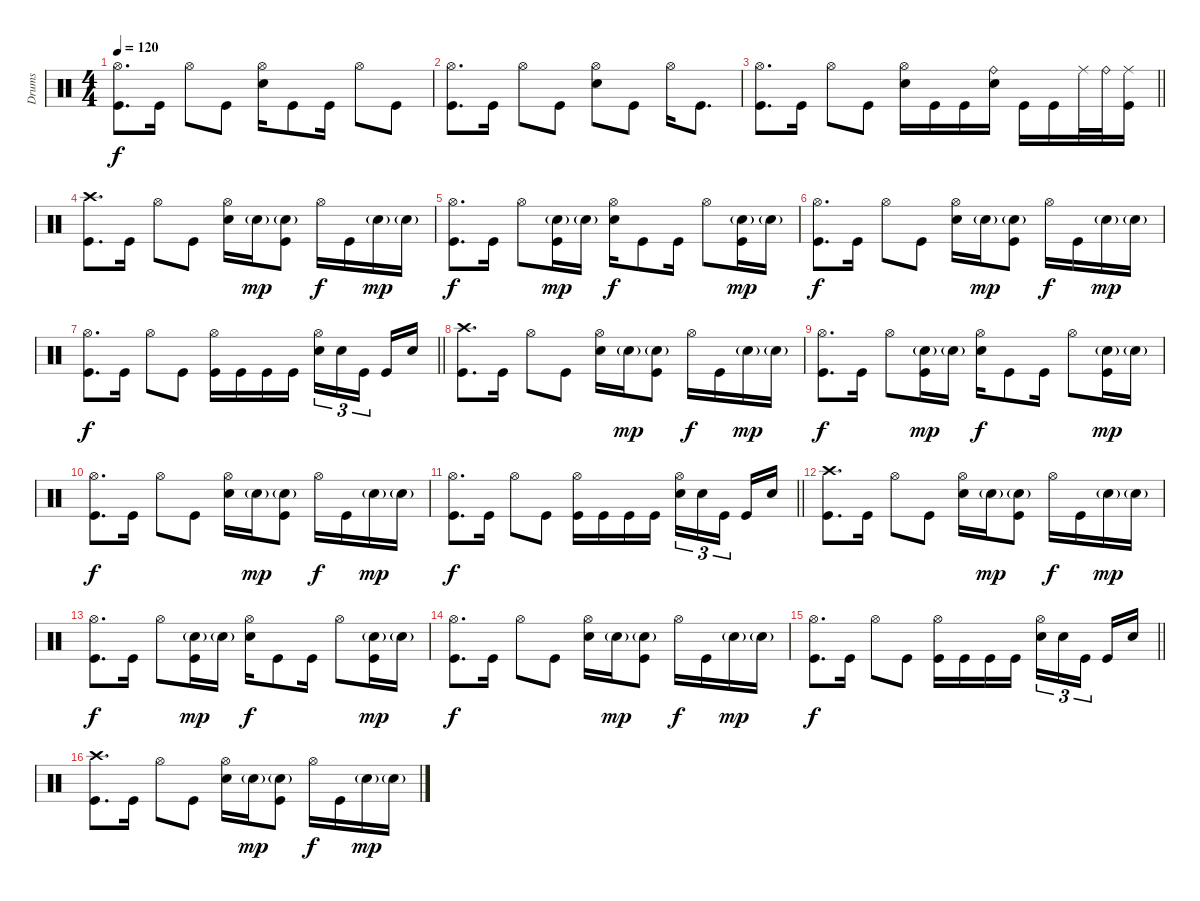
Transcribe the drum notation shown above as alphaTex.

\track ("Drums" "Drums") {instrument percussion}
\staff
\articulation defaults
\ts (4 4)
\tempo 120
\clef neutral
\ks c
("Hi-Hat (open)" "Kick (hit)").8{d dy f} "Kick (hit)".16 "Hi-Hat (open)".8 "Kick (hit)".8 ("Hi-Hat (open)" "Electric Snare (hit)").16 "Kick (hit)".8 "Kick (hit)".16 "Hi-Hat (open)".8 "Kick (hit)".8 |
("Hi-Hat (open)" "Kick (hit)").8{d} "Kick (hit)".16 "Hi-Hat (open)".8 "Kick (hit)".8 ("Hi-Hat (open)" "Electric Snare (hit)").8 "Kick (hit)".8 "Hi-Hat (open)".16 "Kick (hit)".8{d} |
\barLineRight lightlight
("Hi-Hat (open)" "Kick (hit)").8{d} "Kick (hit)".16 "Hi-Hat (open)".8 "Kick (hit)".8 ("Hi-Hat (open)" "Electric Snare (hit)").16 "Kick (hit)".16 "Kick (hit)".16 ("Ride (bell)" "Electric Snare (hit)").16 "Kick (hit)".16 "Kick (hit)".16 "Ride (middle)".32 "Ride (bell)".32 ("Ride (middle)" "Kick (hit)").16 |
\section ("" "")
("Crash high (hit)" "Kick (hit)").8{d} "Kick (hit)".16 "Hi-Hat (open)".8 "Kick (hit)".8 ("Hi-Hat (open)" "Electric Snare (hit)").16 "Electric Snare (hit)"{g}.16{dy mp} ("Electric Snare (hit)"{g} "Kick (hit)").8 "Hi-Hat (open)".16{dy f} "Kick (hit)".16 "Electric Snare (hit)"{g}.16{dy mp} "Electric Snare (hit)"{g}.16 |
("Hi-Hat (open)" "Kick (hit)").8{d dy f} "Kick (hit)".16 "Hi-Hat (open)".8 ("Electric Snare (hit)"{g} "Kick (hit)").16{dy mp} "Electric Snare (hit)"{g}.16 ("Hi-Hat (open)" "Electric Snare (hit)").16{dy f} "Kick (hit)".8 "Kick (hit)".16 "Hi-Hat (open)".8 ("Electric Snare (hit)"{g} "Kick (hit)").16{dy mp} "Electric Snare (hit)"{g}.16 |
("Hi-Hat (open)" "Kick (hit)").8{d dy f} "Kick (hit)".16 "Hi-Hat (open)".8 "Kick (hit)".8 ("Hi-Hat (open)" "Electric Snare (hit)").16 "Electric Snare (hit)"{g}.16{dy mp} ("Electric Snare (hit)"{g} "Kick (hit)").8 "Hi-Hat (open)".16{dy f} "Kick (hit)".16 "Electric Snare (hit)"{g}.16{dy mp} "Electric Snare (hit)"{g}.16 |
\barLineRight lightlight
("Hi-Hat (open)" "Kick (hit)").8{d dy f} "Kick (hit)".16 "Hi-Hat (open)".8 "Kick (hit)".8 ("Hi-Hat (open)" "Kick (hit)").16 "Kick (hit)".16 "Kick (hit)".16 "Kick (hit)".16 ("Hi-Hat (open)" "Electric Snare (hit)").16{tu (3 2)} "Electric Snare (hit)".16{tu (3 2)} "Kick (hit)".16{tu (3 2) beam splitsecondary} "Kick (hit)".16 "Electric Snare (hit)".16 |
("Crash high (hit)" "Kick (hit)").8{d} "Kick (hit)".16 "Hi-Hat (open)".8 "Kick (hit)".8 ("Hi-Hat (open)" "Electric Snare (hit)").16 "Electric Snare (hit)"{g}.16{dy mp} ("Electric Snare (hit)"{g} "Kick (hit)").8 "Hi-Hat (open)".16{dy f} "Kick (hit)".16 "Electric Snare (hit)"{g}.16{dy mp} "Electric Snare (hit)"{g}.16 |
("Hi-Hat (open)" "Kick (hit)").8{d dy f} "Kick (hit)".16 "Hi-Hat (open)".8 ("Electric Snare (hit)"{g} "Kick (hit)").16{dy mp} "Electric Snare (hit)"{g}.16 ("Hi-Hat (open)" "Electric Snare (hit)").16{dy f} "Kick (hit)".8 "Kick (hit)".16 "Hi-Hat (open)".8 ("Electric Snare (hit)"{g} "Kick (hit)").16{dy mp} "Electric Snare (hit)"{g}.16 |
("Hi-Hat (open)" "Kick (hit)").8{d dy f} "Kick (hit)".16 "Hi-Hat (open)".8 "Kick (hit)".8 ("Hi-Hat (open)" "Electric Snare (hit)").16 "Electric Snare (hit)"{g}.16{dy mp} ("Electric Snare (hit)"{g} "Kick (hit)").8 "Hi-Hat (open)".16{dy f} "Kick (hit)".16 "Electric Snare (hit)"{g}.16{dy mp} "Electric Snare (hit)"{g}.16 |
\barLineRight lightlight
("Hi-Hat (open)" "Kick (hit)").8{d dy f} "Kick (hit)".16 "Hi-Hat (open)".8 "Kick (hit)".8 ("Hi-Hat (open)" "Kick (hit)").16 "Kick (hit)".16 "Kick (hit)".16 "Kick (hit)".16 ("Hi-Hat (open)" "Electric Snare (hit)").16{tu (3 2)} "Electric Snare (hit)".16{tu (3 2)} "Kick (hit)".16{tu (3 2) beam splitsecondary} "Kick (hit)".16 "Electric Snare (hit)".16 |
("Crash high (hit)" "Kick (hit)").8{d} "Kick (hit)".16 "Hi-Hat (open)".8 "Kick (hit)".8 ("Hi-Hat (open)" "Electric Snare (hit)").16 "Electric Snare (hit)"{g}.16{dy mp} ("Electric Snare (hit)"{g} "Kick (hit)").8 "Hi-Hat (open)".16{dy f} "Kick (hit)".16 "Electric Snare (hit)"{g}.16{dy mp} "Electric Snare (hit)"{g}.16 |
("Hi-Hat (open)" "Kick (hit)").8{d dy f} "Kick (hit)".16 "Hi-Hat (open)".8 ("Electric Snare (hit)"{g} "Kick (hit)").16{dy mp} "Electric Snare (hit)"{g}.16 ("Hi-Hat (open)" "Electric Snare (hit)").16{dy f} "Kick (hit)".8 "Kick (hit)".16 "Hi-Hat (open)".8 ("Electric Snare (hit)"{g} "Kick (hit)").16{dy mp} "Electric Snare (hit)"{g}.16 |
("Hi-Hat (open)" "Kick (hit)").8{d dy f} "Kick (hit)".16 "Hi-Hat (open)".8 "Kick (hit)".8 ("Hi-Hat (open)" "Electric Snare (hit)").16 "Electric Snare (hit)"{g}.16{dy mp} ("Electric Snare (hit)"{g} "Kick (hit)").8 "Hi-Hat (open)".16{dy f} "Kick (hit)".16 "Electric Snare (hit)"{g}.16{dy mp} "Electric Snare (hit)"{g}.16 |
\barLineRight lightlight
("Hi-Hat (open)" "Kick (hit)").8{d dy f} "Kick (hit)".16 "Hi-Hat (open)".8 "Kick (hit)".8 ("Hi-Hat (open)" "Kick (hit)").16 "Kick (hit)".16 "Kick (hit)".16 "Kick (hit)".16 ("Hi-Hat (open)" "Electric Snare (hit)").16{tu (3 2)} "Electric Snare (hit)".16{tu (3 2)} "Kick (hit)".16{tu (3 2) beam splitsecondary} "Kick (hit)".16 "Electric Snare (hit)".16 |
("Crash high (hit)" "Kick (hit)").8{d} "Kick (hit)".16 "Hi-Hat (open)".8 "Kick (hit)".8 ("Hi-Hat (open)" "Electric Snare (hit)").16 "Electric Snare (hit)"{g}.16{dy mp} ("Electric Snare (hit)"{g} "Kick (hit)").8 "Hi-Hat (open)".16{dy f} "Kick (hit)".16 "Electric Snare (hit)"{g}.16{dy mp} "Electric Snare (hit)"{g}.16
